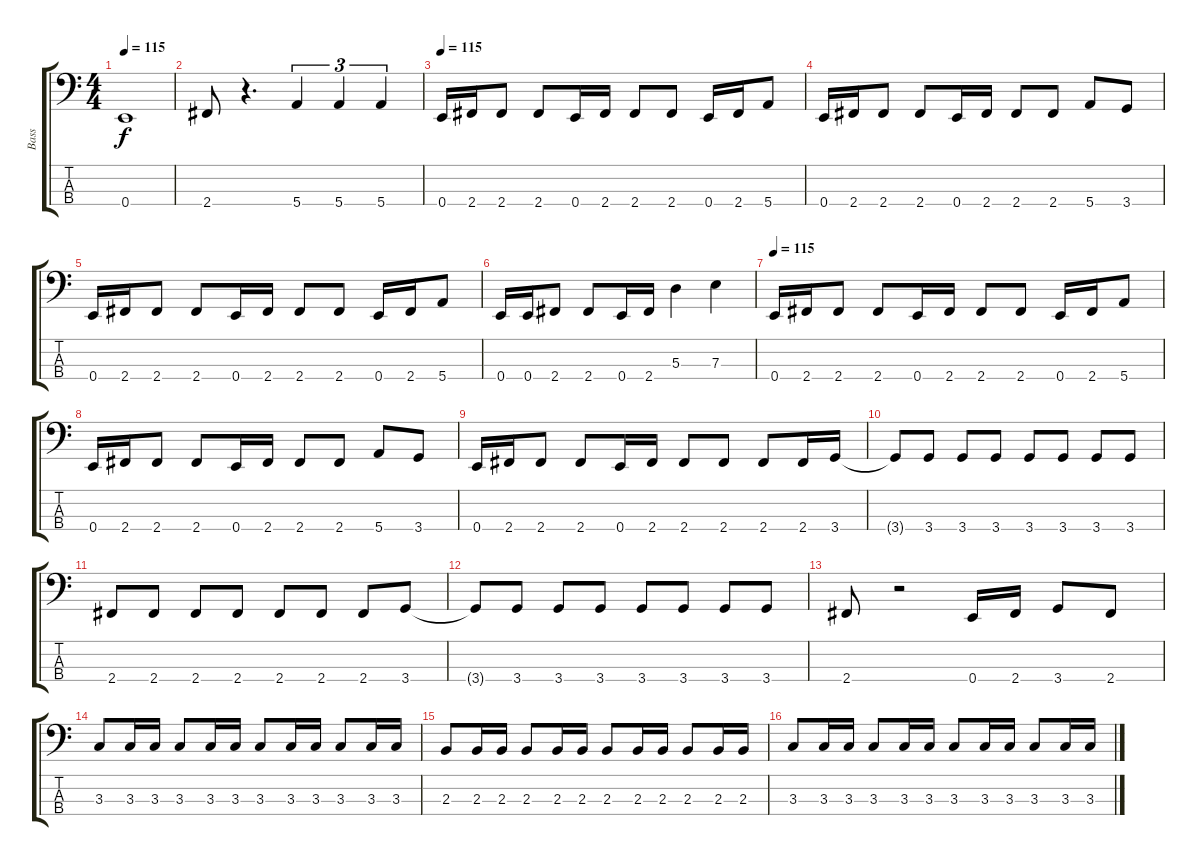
\track ("Bass" "Bass") {instrument electricbassfinger}
\staff {score tabs}
\tuning (G2 D2 A1 E1) {hide}
\ts (4 4)
\tempo 115
\clef f4
\ks c
0.4{t}.1{dy f} |
2.4.8 r.4{d} 5.4.4{tu (3 2)} 5.4.4{tu (3 2)} 5.4.4{tu (3 2)} |
\tempo 115
0.4.16 2.4.16 2.4.8 2.4.8 0.4.16 2.4.16 2.4.8 2.4.8 0.4.16 2.4.16 5.4.8 |
0.4.16 2.4.16 2.4.8 2.4.8 0.4.16 2.4.16 2.4.8 2.4.8 5.4.8 3.4.8 |
0.4.16 2.4.16 2.4.8 2.4.8 0.4.16 2.4.16 2.4.8 2.4.8 0.4.16 2.4.16 5.4.8 |
0.4.16 0.4.16 2.4.8 2.4.8 0.4.16 2.4.16 5.3.4 7.3.4 |
\tempo 115
0.4.16 2.4.16 2.4.8 2.4.8 0.4.16 2.4.16 2.4.8 2.4.8 0.4.16 2.4.16 5.4.8 |
0.4.16 2.4.16 2.4.8 2.4.8 0.4.16 2.4.16 2.4.8 2.4.8 5.4.8 3.4.8 |
0.4.16 2.4.16 2.4.8 2.4.8 0.4.16 2.4.16 2.4.8 2.4.8 2.4.8 2.4.16 3.4.16 |
3.4{t}.8 3.4.8 3.4.8 3.4.8 3.4.8 3.4.8 3.4.8 3.4.8 |
2.4.8 2.4.8 2.4.8 2.4.8 2.4.8 2.4.8 2.4.8 3.4.8 |
3.4{t}.8 3.4.8 3.4.8 3.4.8 3.4.8 3.4.8 3.4.8 3.4.8 |
2.4.8 r.2 0.4.16 2.4.16 3.4.8 2.4.8 |
3.3.8 3.3.16 3.3.16 3.3.8 3.3.16 3.3.16 3.3.8 3.3.16 3.3.16 3.3.8 3.3.16 3.3.16 |
2.3.8 2.3.16 2.3.16 2.3.8 2.3.16 2.3.16 2.3.8 2.3.16 2.3.16 2.3.8 2.3.16 2.3.16 |
3.3.8 3.3.16 3.3.16 3.3.8 3.3.16 3.3.16 3.3.8 3.3.16 3.3.16 3.3.8 3.3.16 3.3.16
